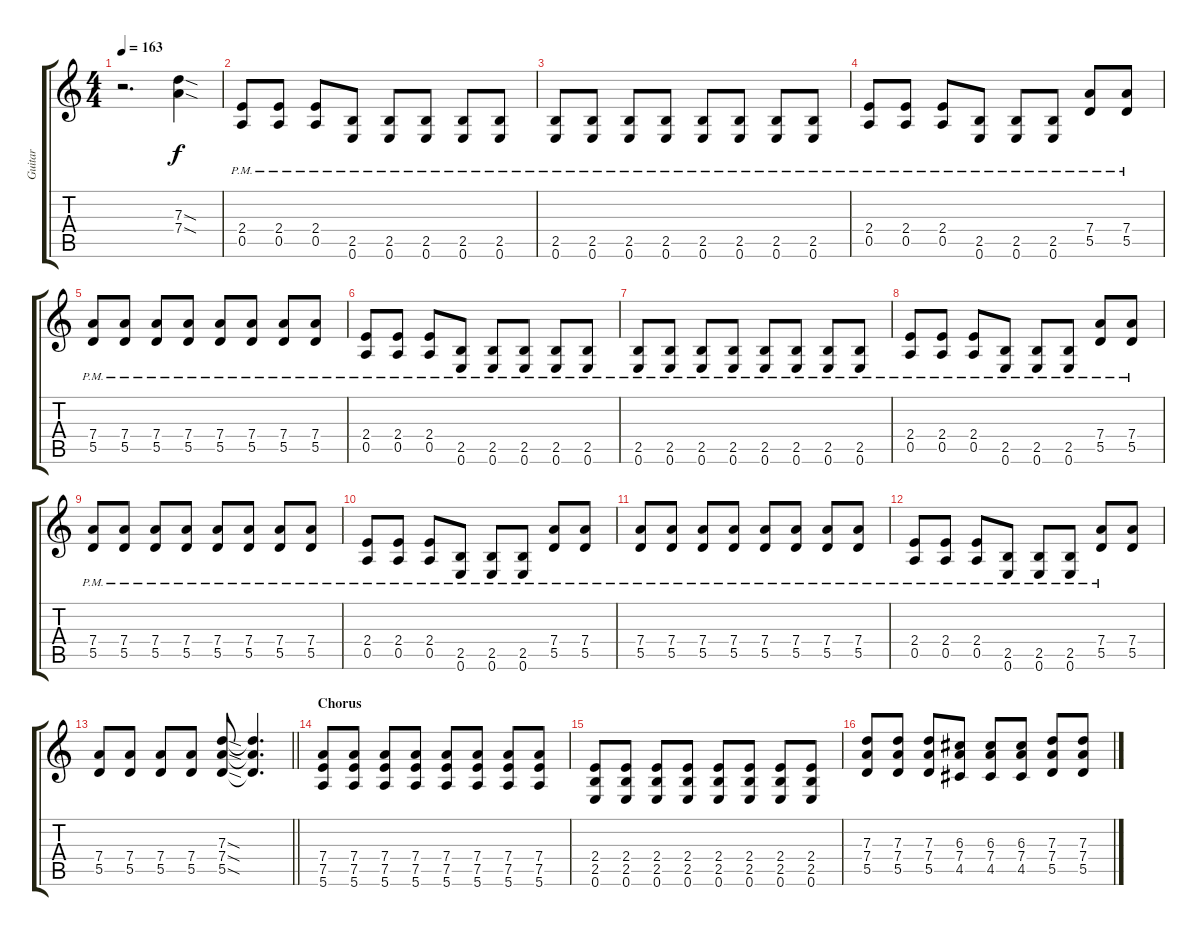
\track ("Guitar" "Guitar") {instrument distortionguitar}
\staff {score tabs}
\tuning (E4 B3 G3 D3 A2 E2) {hide}
\ts (4 4)
\tempo 163
\clef g2
\ks c
r.2{d dy f} (7.3{sod} 7.4{sod}).4 |
(2.4{pm} 0.5{pm}).8 (2.4{pm} 0.5{pm}).8 (2.4{pm} 0.5{pm}).8 (2.5{pm} 0.6{pm}).8 (2.5{pm} 0.6{pm}).8 (2.5{pm} 0.6{pm}).8 (2.5{pm} 0.6{pm}).8 (2.5{pm} 0.6{pm}).8 |
(2.5{pm} 0.6{pm}).8 (2.5{pm} 0.6{pm}).8 (2.5{pm} 0.6{pm}).8 (2.5{pm} 0.6{pm}).8 (2.5{pm} 0.6{pm}).8 (2.5{pm} 0.6{pm}).8 (2.5{pm} 0.6{pm}).8 (2.5{pm} 0.6{pm}).8 |
(2.4{pm} 0.5{pm}).8 (2.4{pm} 0.5{pm}).8 (2.4{pm} 0.5{pm}).8 (2.5{pm} 0.6{pm}).8 (2.5{pm} 0.6{pm}).8 (2.5{pm} 0.6{pm}).8 (7.4{pm} 5.5{pm}).8 (7.4{pm} 5.5{pm}).8 |
(7.4{pm} 5.5{pm}).8 (7.4{pm} 5.5{pm}).8 (7.4{pm} 5.5{pm}).8 (7.4{pm} 5.5{pm}).8 (7.4{pm} 5.5{pm}).8 (7.4{pm} 5.5{pm}).8 (7.4{pm} 5.5{pm}).8 (7.4{pm} 5.5{pm}).8 |
(2.4{pm} 0.5{pm}).8 (2.4{pm} 0.5{pm}).8 (2.4{pm} 0.5{pm}).8 (2.5{pm} 0.6{pm}).8 (2.5{pm} 0.6{pm}).8 (2.5{pm} 0.6{pm}).8 (2.5{pm} 0.6{pm}).8 (2.5{pm} 0.6{pm}).8 |
(2.5{pm} 0.6{pm}).8 (2.5{pm} 0.6{pm}).8 (2.5{pm} 0.6{pm}).8 (2.5{pm} 0.6{pm}).8 (2.5{pm} 0.6{pm}).8 (2.5{pm} 0.6{pm}).8 (2.5{pm} 0.6{pm}).8 (2.5{pm} 0.6{pm}).8 |
(2.4{pm} 0.5{pm}).8 (2.4{pm} 0.5{pm}).8 (2.4{pm} 0.5{pm}).8 (2.5{pm} 0.6{pm}).8 (2.5{pm} 0.6{pm}).8 (2.5{pm} 0.6{pm}).8 (7.4{pm} 5.5{pm}).8 (7.4{pm} 5.5{pm}).8 |
(7.4{pm} 5.5{pm}).8 (7.4{pm} 5.5{pm}).8 (7.4{pm} 5.5{pm}).8 (7.4{pm} 5.5{pm}).8 (7.4{pm} 5.5{pm}).8 (7.4{pm} 5.5{pm}).8 (7.4{pm} 5.5{pm}).8 (7.4{pm} 5.5{pm}).8 |
(2.4{pm} 0.5{pm}).8 (2.4{pm} 0.5{pm}).8 (2.4{pm} 0.5{pm}).8 (2.5{pm} 0.6{pm}).8 (2.5{pm} 0.6{pm}).8 (2.5{pm} 0.6{pm}).8 (7.4{pm} 5.5{pm}).8 (7.4{pm} 5.5{pm}).8 |
(7.4{pm} 5.5{pm}).8 (7.4{pm} 5.5{pm}).8 (7.4{pm} 5.5{pm}).8 (7.4{pm} 5.5{pm}).8 (7.4{pm} 5.5{pm}).8 (7.4{pm} 5.5{pm}).8 (7.4{pm} 5.5{pm}).8 (7.4{pm} 5.5{pm}).8 |
(2.4{pm} 0.5{pm}).8 (2.4{pm} 0.5{pm}).8 (2.4{pm} 0.5{pm}).8 (2.5{pm} 0.6{pm}).8 (2.5{pm} 0.6{pm}).8 (2.5{pm} 0.6{pm}).8 (7.4{pm} 5.5{pm}).8 (7.4 5.5).8 |
\barLineRight lightlight
(7.4 5.5).8 (7.4 5.5).8 (7.4 5.5).8 (7.4 5.5).8 (7.3{sod} 7.4{sod} 5.5{sod}).8 (7.3{t} 7.4{t} 5.5{t}).4{d} |
\section ("" "Chorus")
(7.4 7.5 5.6).8 (7.4 7.5 5.6).8 (7.4 7.5 5.6).8 (7.4 7.5 5.6).8 (7.4 7.5 5.6).8 (7.4 7.5 5.6).8 (7.4 7.5 5.6).8 (7.4 7.5 5.6).8 |
(2.4 2.5 0.6).8 (2.4 2.5 0.6).8 (2.4 2.5 0.6).8 (2.4 2.5 0.6).8 (2.4 2.5 0.6).8 (2.4 2.5 0.6).8 (2.4 2.5 0.6).8 (2.4 2.5 0.6).8 |
(7.3 7.4 5.5).8 (7.3 7.4 5.5).8 (7.3 7.4 5.5).8 (6.3 7.4 4.5).8 (6.3 7.4 4.5).8 (6.3 7.4 4.5).8 (7.3 7.4 5.5).8 (7.3 7.4 5.5).8
